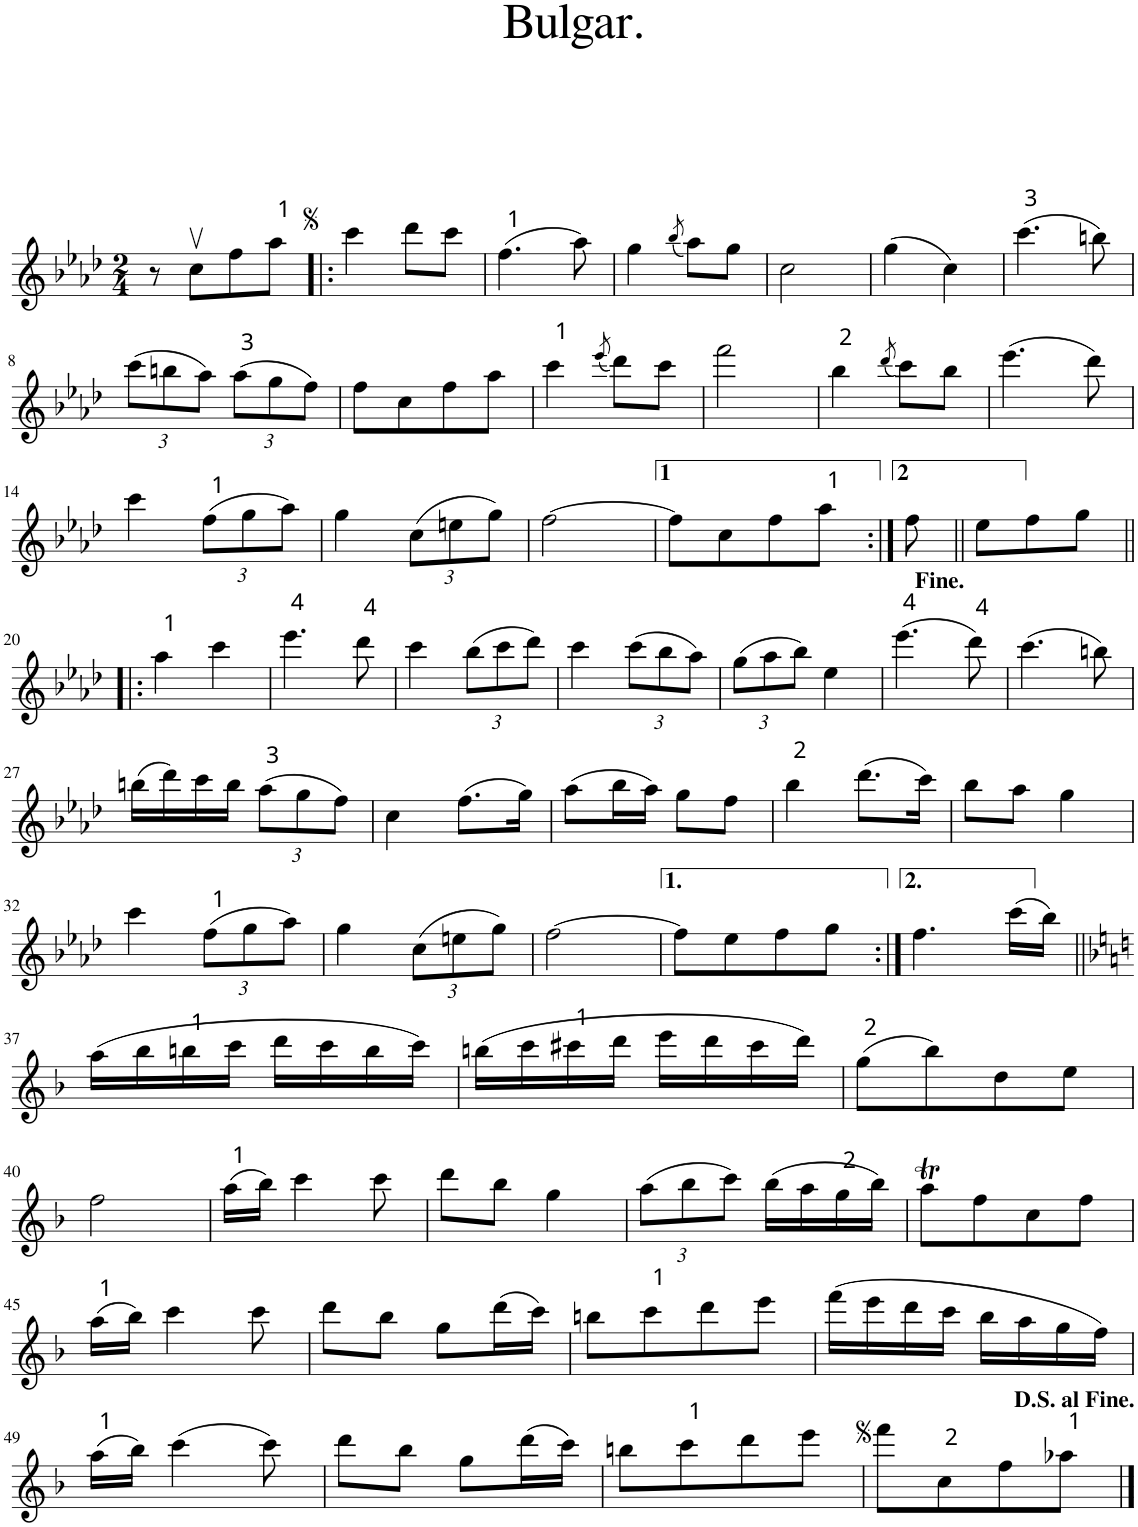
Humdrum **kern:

**kern
*part1
*staff1
*I"Piano
*I'Pno.
*clefG2
*k[b-e-a-d-]
*f:
*M2/4
=1
8r
8ccv\L
8ff\
8aa-\J
=2!|:
4ccc\
8ddd-\L
8ccc\J
=3
(4.ff\
8aa-\)
=4
4gg\
(8qbb-/
8aa-\L)
8gg\J
=5
2cc\
=6
(4gg\
4cc\)
=7
(4.ccc\
8bbn\)
!!LO:LB:g=z
=8
*Xbrackettup
(12ccc\L
12bbn\
12aa-\J)
(12aa-\L
12gg\
12ff\J)
=9
8ff\L
8cc\
8ff\
8aa-\J
=10
4ccc\
(8qeee-/
8ddd-\L)
8ccc\J
=11
2fff\
=12
4bb-\
(8qddd-/
8ccc\L)
8bb-\J
=13
(4.eee-\
8ddd-\)
!!LO:LB:g=z
=14
4ccc\
(12ff\L
12gg\
12aa-\J)
=15
4gg\
(12cc\L
12een\
12gg\J)
=16
[2ff\
=17
8ff\L]
8cc\
8ff\
8aa-\J
=18:|!
8ff\
=19||
8ee-\L
8ff\
8gg\J
!!LO:LB:g=z
=20!|:
4aa-\
4ccc\
=21
4.eee-\
8ddd-\
=22
4ccc\
(12bb-\L
12ccc\
12ddd-\J)
=23
4ccc\
(12ccc\L
12bb-\
12aa-\J)
=24
(12gg\L
12aa-\
12bb-\J)
4ee-\
=25
(4.eee-\
8ddd-\)
=26
(4.ccc\
8bbn\)
!!LO:LB:g=z
=27
(16bbn\LL
16ddd-\)
16ccc\
16bb\JJ
(12aa-\L
12gg\
12ff\J)
=28
4cc\
(8.ff\L
16gg\Jk)
=29
(8aa-\L
16bb-\L
16aa-\JJ)
8gg\L
8ff\J
=30
4bb-\
(8.ddd-\L
16ccc\Jk)
=31
8bb-\L
8aa-\J
4gg\
!!LO:LB:g=z
=32
4ccc\
(12ff\L
12gg\
12aa-\J)
=33
4gg\
(12cc\L
12een\
12gg\J)
=34
[2ff\
=35
8ff\L]
8ee-\
8ff\
8gg\J
=36:|!
4.ff\
(16ccc\LL
16bb-\JJ)
!!LO:LB:g=z
=37||
*k[b-]
(16aa\LL
16bb-\
16bbn\
16ccc\JJ
16ddd\LL
16ccc\
16bb\
16ccc\JJ)
=38
(16bbn\LL
16ccc\
16ccc#X\
16ddd\JJ
16eee\LL
16ddd\
16ccc#\
16ddd\JJ)
=39
(8gg\L
8bb-\)
8dd\
8ee\J
!!LO:LB:g=z
=40
2ff\
=41
(16aa\LL
16bb-\JJ)
4ccc\
8ccc\
=42
8ddd\L
8bb-\J
4gg\
=43
(12aa\L
12bb-\
12ccc\J)
(16bb-\LL
16aa\
16gg\
16bb-\JJ)
=44
8aat\L
8ff\
8cc\
8ff\J
!!LO:LB:g=z
=45
(16aa\LL
16bb-\JJ)
4ccc\
8ccc\
=46
8ddd\L
8bb-\J
8gg\L
(16ddd\L
16ccc\JJ)
=47
8bbn\L
8ccc\
8ddd\
8eee\J
=48
(16fff\LL
16eee\
16ddd\
16ccc\JJ
16bb-\LL
16aa\
16gg\
16ff\JJ)
!!LO:LB:g=z
=49
(16aa\LL
16bb-\JJ)
(4ccc\
8ccc\)
=50
8ddd\L
8bb-\J
8gg\L
(16ddd\L
16ccc\JJ)
=51
8bbn\L
8ccc\
8ddd\
8eee\J
=52
8fff\L
8cc\
8ff\
8aa-X\J
==
*-
